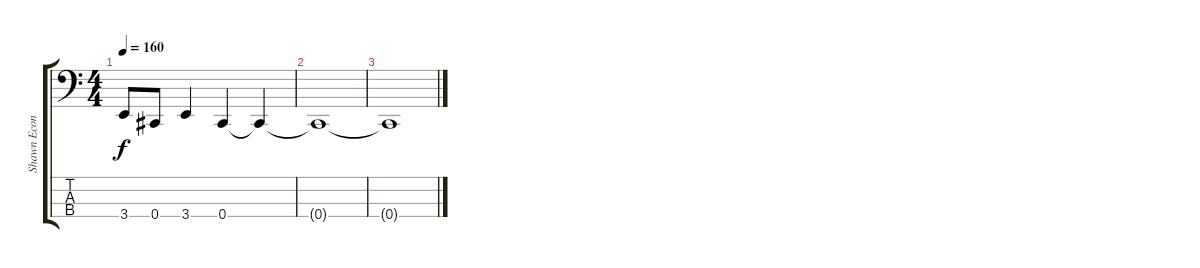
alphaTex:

\track ("Shawn Economaki" "Shawn Econ") {instrument electricbasspick}
\staff {score tabs}
\tuning (E2 B1 Gb1 Db1) {hide}
\ts (4 4)
\tempo 160
\clef f4
\ks c
3.4.8{dy f} 0.4.8 3.4.4 0.4.4 0.4{t}.4 |
0.4{t}.1 |
0.4{t}.1
